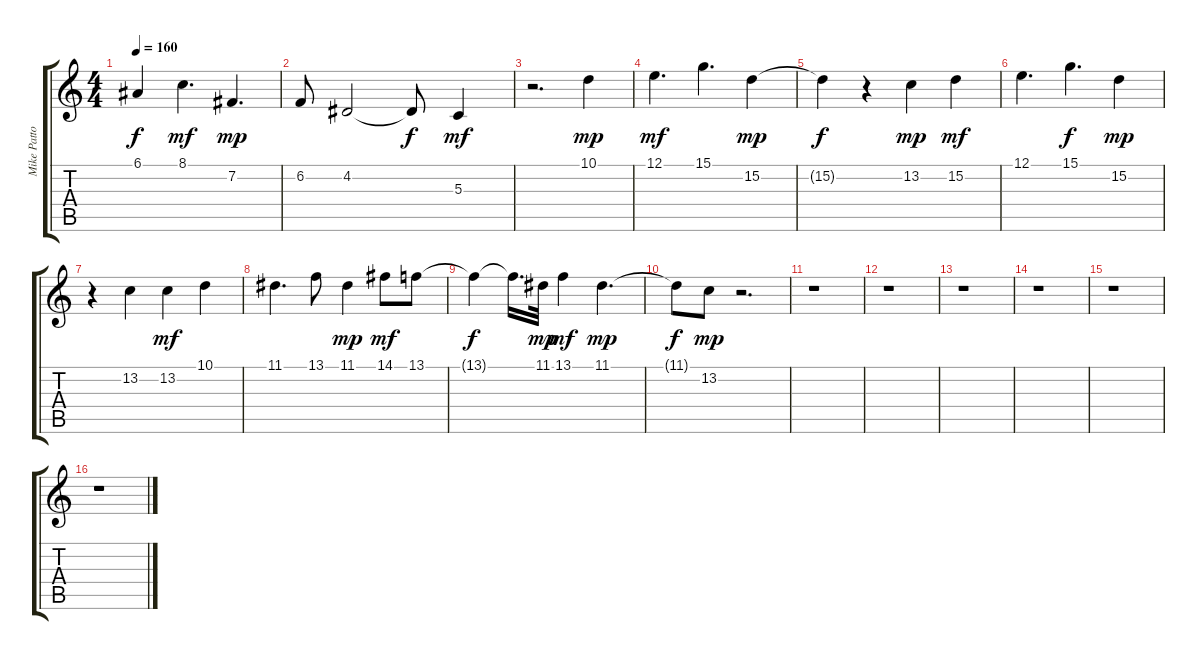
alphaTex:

\track ("Mike Patton - Voice" "Mike Patto") {instrument synthvoice}
\staff {score tabs}
\tuning (E4 B3 G3 D3 A2 E2) {hide}
\ts (4 4)
\tempo 160
\clef g2
\ks c
6.1{t}.4{dy f} 8.1.4{d dy mf} 7.2.4{d dy mp} |
6.2.8 4.2.2 4.2{t}.8{dy f} 5.3.4{dy mf} |
r.2{d} 10.1.4{dy mp} |
12.1.4{d dy mf} 15.1.4{d} 15.2.4{dy mp} |
15.2{t}.4{dy f} r.4 13.2.4{dy mp} 15.2.4{dy mf} |
12.1.4{d} 15.1.4{d dy f} 15.2.4{dy mp} |
r.4 13.2.4 13.2.4{dy mf} 10.1.4 |
11.1.4{d} 13.1.8 11.1.4{dy mp} 14.1.8{dy mf} 13.1.8 |
13.1{t}.4{dy f} 13.1{t}.16{d} 11.1.32{dy mp} 13.1.4{dy mf} 11.1.4{d dy mp} |
11.1{t}.8{dy f} 13.2.8{dy mp} r.2{d} |
r.1 |
r.1 |
r.1 |
r.1 |
r.1 |
r.1
